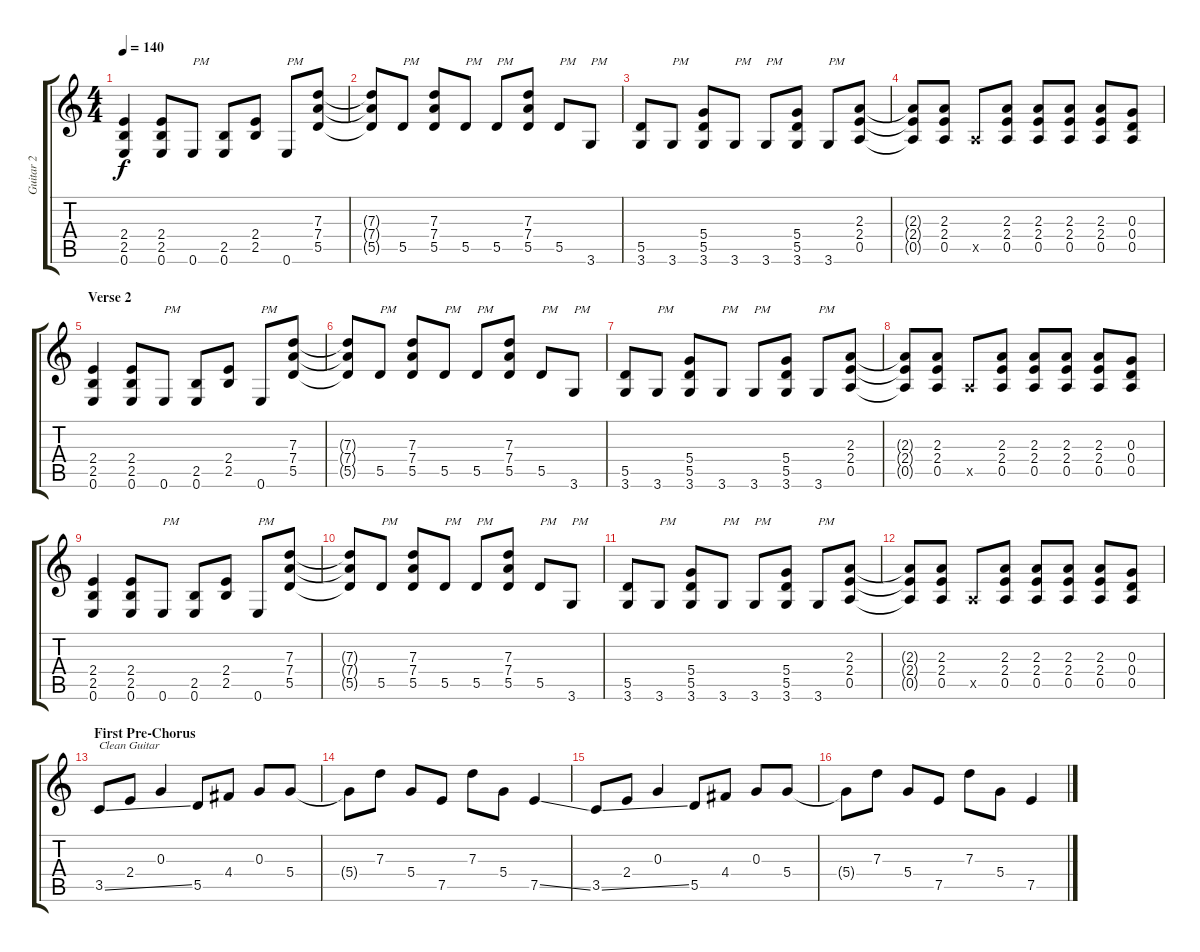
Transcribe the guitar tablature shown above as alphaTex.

\track ("Guitar 2" "Guitar 2") {instrument distortionguitar}
\staff {score tabs}
\tuning (E4 B3 G3 D3 A2 E2) {hide}
\ts (4 4)
\tempo 140
\clef g2
\ks c
(2.4 2.5 0.6).4{dy f} (2.4 2.5 0.6).8 0.6.8{txt "PM" instrument electricguitarmuted} (2.5 0.6).8{instrument distortionguitar} (2.4 2.5).8 0.6.8{txt "PM" instrument electricguitarmuted} (7.3 7.4 5.5).8{instrument distortionguitar} |
(7.3{t} 7.4{t} 5.5{t}).8 5.5.8{txt "PM" instrument electricguitarmuted} (7.3 7.4 5.5).8{instrument distortionguitar} 5.5.8{txt "PM" instrument electricguitarmuted} 5.5.8{txt "PM"} (7.3 7.4 5.5).8{instrument distortionguitar} 5.5.8{txt "PM" instrument electricguitarmuted} 3.6.8{txt "PM"} |
(5.5 3.6).8{instrument distortionguitar} 3.6.8{txt "PM" instrument electricguitarmuted} (5.4 5.5 3.6).8{instrument distortionguitar} 3.6.8{txt "PM" instrument electricguitarmuted} 3.6.8{txt "PM"} (5.4 5.5 3.6).8{instrument distortionguitar} 3.6.8{txt "PM" instrument electricguitarmuted} (2.3 2.4 0.5).8{instrument distortionguitar} |
(2.3{t} 2.4{t} 0.5{t}).8 (2.3 2.4 0.5).8 0.5{x}.8 (2.3 2.4 0.5).8 (2.3 2.4 0.5).8 (2.3 2.4 0.5).8 (2.3 2.4 0.5).8 (0.3 0.4 0.5).8 |
\section ("" "Verse 2")
(2.4 2.5 0.6).4 (2.4 2.5 0.6).8 0.6.8{txt "PM" instrument electricguitarmuted} (2.5 0.6).8{instrument distortionguitar} (2.4 2.5).8 0.6.8{txt "PM" instrument electricguitarmuted} (7.3 7.4 5.5).8{instrument distortionguitar} |
(7.3{t} 7.4{t} 5.5{t}).8 5.5.8{txt "PM" instrument electricguitarmuted} (7.3 7.4 5.5).8{instrument distortionguitar} 5.5.8{txt "PM" instrument electricguitarmuted} 5.5.8{txt "PM"} (7.3 7.4 5.5).8{instrument distortionguitar} 5.5.8{txt "PM" instrument electricguitarmuted} 3.6.8{txt "PM"} |
(5.5 3.6).8{instrument distortionguitar} 3.6.8{txt "PM" instrument electricguitarmuted} (5.4 5.5 3.6).8{instrument distortionguitar} 3.6.8{txt "PM" instrument electricguitarmuted} 3.6.8{txt "PM"} (5.4 5.5 3.6).8{instrument distortionguitar} 3.6.8{txt "PM" instrument electricguitarmuted} (2.3 2.4 0.5).8{instrument distortionguitar} |
(2.3{t} 2.4{t} 0.5{t}).8 (2.3 2.4 0.5).8 0.5{x}.8 (2.3 2.4 0.5).8 (2.3 2.4 0.5).8 (2.3 2.4 0.5).8 (2.3 2.4 0.5).8 (0.3 0.4 0.5).8 |
(2.4 2.5 0.6).4 (2.4 2.5 0.6).8 0.6.8{txt "PM" instrument electricguitarmuted} (2.5 0.6).8{instrument distortionguitar} (2.4 2.5).8 0.6.8{txt "PM" instrument electricguitarmuted} (7.3 7.4 5.5).8{instrument distortionguitar} |
(7.3{t} 7.4{t} 5.5{t}).8 5.5.8{txt "PM" instrument electricguitarmuted} (7.3 7.4 5.5).8{instrument distortionguitar} 5.5.8{txt "PM" instrument electricguitarmuted} 5.5.8{txt "PM"} (7.3 7.4 5.5).8{instrument distortionguitar} 5.5.8{txt "PM" instrument electricguitarmuted} 3.6.8{txt "PM"} |
(5.5 3.6).8{instrument distortionguitar} 3.6.8{txt "PM" instrument electricguitarmuted} (5.4 5.5 3.6).8{instrument distortionguitar} 3.6.8{txt "PM" instrument electricguitarmuted} 3.6.8{txt "PM"} (5.4 5.5 3.6).8{instrument distortionguitar} 3.6.8{txt "PM" instrument electricguitarmuted} (2.3 2.4 0.5).8{instrument distortionguitar} |
(2.3{t} 2.4{t} 0.5{t}).8 (2.3 2.4 0.5).8 0.5{x}.8 (2.3 2.4 0.5).8 (2.3 2.4 0.5).8 (2.3 2.4 0.5).8 (2.3 2.4 0.5).8 (0.3 0.4 0.5).8 |
\section ("" "First Pre-Chorus")
3.5{ss}.8{txt "Clean Guitar" instrument electricguitarclean} 2.4.8 0.3.4 5.5.8 4.4.8 0.3.8 5.4.8 |
5.4{t}.8 7.3.8 5.4.8 7.5.8 7.3.8 5.4.8 7.5{ss}.4 |
3.5{ss}.8 2.4.8 0.3.4 5.5.8 4.4.8 0.3.8 5.4.8 |
5.4{t}.8 7.3.8 5.4.8 7.5.8 7.3.8 5.4.8 7.5{ss}.4
